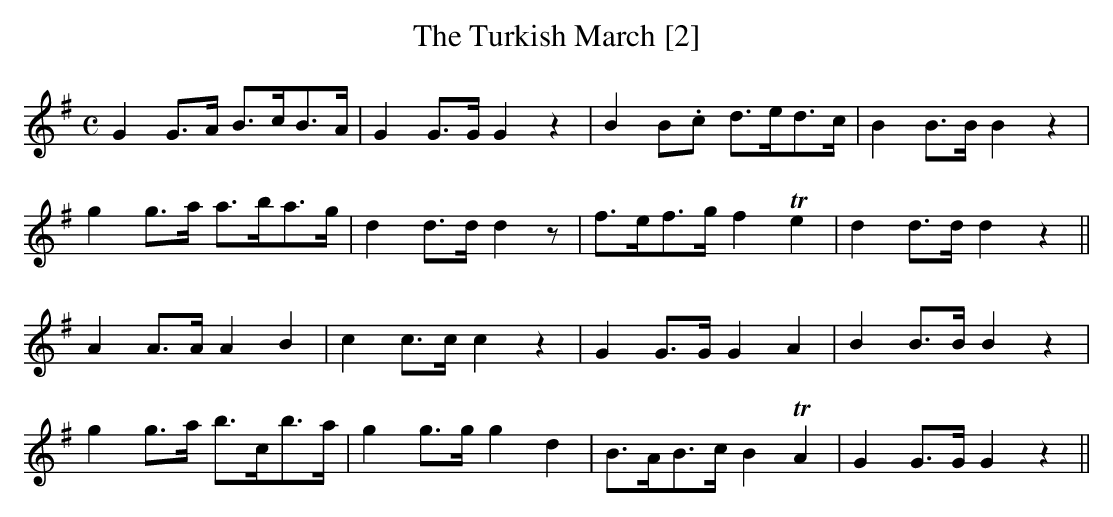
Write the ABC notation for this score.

X:1
T:Turkish March [2], The
M:C
L:1/8
K:G
G2G>A B>cB>A|G2 G>G G2z2|B2 B.c d>ed>c|B2 B>B B2 z2|
g2 g>a a>ba>g|d2 d>d d2z|f>ef>g f2Te2|d2 d>d d2z2||
A2 A>A A2B2|c2 c>c c2z2|G2 G>G G2A2|B2 B>B B2z2|
g2 g>a b>c’b>a|g2 g>g g2d2|B>AB>c B2TA2|G2 G>G G2z2||
